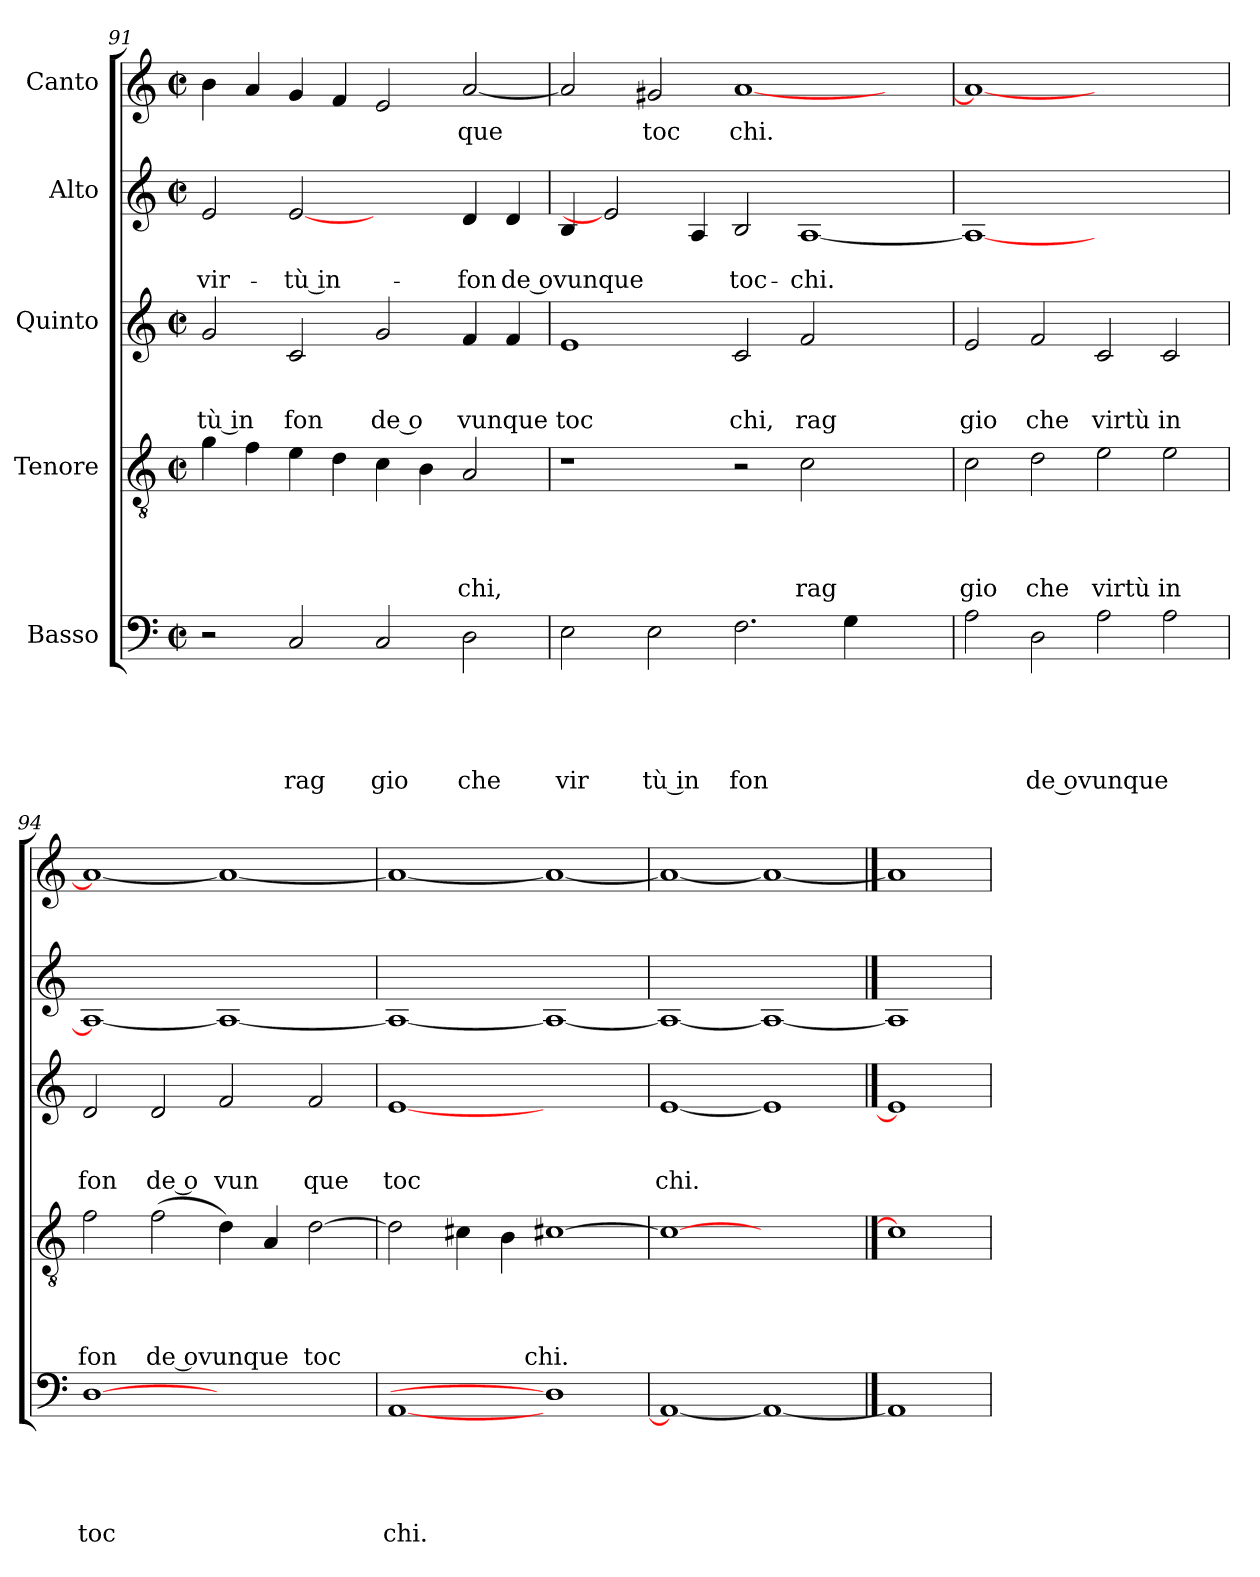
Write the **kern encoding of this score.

**kern	**text	**text	**text	**text	**text	**kern	**text	**text	**text	**text	**kern	**text	**text	**text	**kern	**text	**text	**kern	**text
*part5	*part5	*part5	*part5	*part5	*part5	*part4	*part4	*part4	*part4	*part4	*part3	*part3	*part3	*part3	*part2	*part2	*part2	*part1	*part1
*staff5	*staff5	*staff5	*staff5	*staff5	*staff5	*staff4	*staff4	*staff4	*staff4	*staff4	*staff3	*staff3	*staff3	*staff3	*staff2	*staff2	*staff2	*staff1	*staff1
*I"Basso	*	*	*	*	*	*I"Tenore	*	*	*	*	*I"Quinto	*	*	*	*I"Alto	*	*	*I"Canto	*
!!LO:LB:g=z
*clefF4	*	*	*	*	*	*clefGv2	*	*	*	*	*clefG2	*	*	*	*clefG2	*	*	*clefG2	*
*k[]	*	*	*	*	*	*k[]	*	*	*	*	*k[]	*	*	*	*k[]	*	*	*k[]	*
*C:	*	*	*	*	*	*C:	*	*	*	*	*C:	*	*	*	*C:	*	*	*C:	*
*M2/2	*	*	*	*	*	*M2/2	*	*	*	*	*M2/2	*	*	*	*M2/2	*	*	*M2/2	*
*met(c|)	*	*	*	*	*	*met(c|)	*	*	*	*	*met(c|)	*	*	*	*met(c|)	*	*	*met(c|)	*
=91	=91	=91	=91	=91	=91	=91	=91	=91	=91	=91	=91	=91	=91	=91	=91	=91	=91	=91	=91
!	!	!	!	!	!	!	!	!	!	!	!	!	!	!LO:LY:b:rj	!	!	!LO:LY:b	!	!
2r	.	.	.	.	.	4g\	.	.	.	.	2g/	.	.	-tù in	2e/	.	vir-	4b\	.
.	.	.	.	.	.	4f\	.	.	.	.	.	.	.	.	.	.	.	4a/	.
!	!	!	!	!	!LO:LY:b	!	!	!	!	!	!	!	!	!LO:LY:b	!	!	!LO:LY:b:rj	!	!
2C/	.	.	.	.	rag	4e\	.	.	.	.	2c/	.	.	fon	[2e	.	-tù in-	4g/	.
.	.	.	.	.	.	4d\	.	.	.	.	.	.	.	.	.	.	.	4f/	.
!	!	!	!	!	!LO:LY:b	!	!	!	!	!	!	!	!	!LO:LY:b:rj	!	!	!	!	!
2C/	.	.	.	.	gio	4c\	.	.	.	.	2g/	.	.	de o	2ryy	.	.	2e/	.
.	.	.	.	.	.	4B\	.	.	.	.	.	.	.	.	.	.	.	.	.
!	!	!	!	!	!LO:LY:b	!	!	!	!	!LO:LY:b	!	!	!	!LO:LY:b	!	!	!LO:LY:b	!	!LO:LY:b
2D\	.	.	.	.	che	2A/	.	.	.	-chi,	4f/	.	.	vunque	4d/	.	-fon	[<2a/	que
!	!	!	!	!	!	!	!	!	!	!	!	!	!	!	!	!	!LO:LY:b:rj	!	!
.	.	.	.	.	.	.	.	.	.	.	4f/	.	.	.	4d/	.	de ovunque	.	.
=92	=92	=92	=92	=92	=92	=92	=92	=92	=92	=92	=92	=92	=92	=92	=92	=92	=92	=92	=92
!	!	!	!	!	!LO:LY:b	!	!	!	!	!	!	!	!	!LO:LY:b	!	!	!	!	!
2E\	.	.	.	.	vir	1r	.	.	.	.	1e	.	.	toc	4B/	.	.	2a/]	.
.	.	.	.	.	.	.	.	.	.	.	.	.	.	.	2e]	.	.	.	.
!	!	!	!	!	!LO:LY:b:rj	!	!	!	!	!	!	!	!	!	!	!	!	!	!LO:LY:b
2E\	.	.	.	.	tù in	.	.	.	.	.	.	.	.	.	.	.	.	2g#/	toc
.	.	.	.	.	.	.	.	.	.	.	.	.	.	.	4A/	.	.	.	.
!	!	!	!	!	!LO:LY:b	!	!	!	!	!	!	!	!	!LO:LY:b	!	!	!LO:LY:b	!	!LO:LY:b
2.F\	.	.	.	.	fon	2r	.	.	.	.	2c/	.	.	chi,	2B/	.	toc-	[<1a	chi.
!	!	!	!	!	!	!	!	!	!	!LO:LY:b	!	!	!	!LO:LY:b	!	!	!LO:LY:b	!	!
.	.	.	.	.	.	2c\	.	.	.	rag	2f/	.	.	rag	[<1A	.	-chi.	.	.
4G\	.	.	.	.	.	.	.	.	.	.	.	.	.	.	.	.	.	.	.
2ryy	.	.	.	.	.	2ryy	.	.	.	.	2ryy	.	.	.	.	.	.	2ryy	.
=93	=93	=93	=93	=93	=93	=93	=93	=93	=93	=93	=93	=93	=93	=93	=93	=93	=93	=93	=93
!	!	!	!	!	!	!	!	!	!	!LO:LY:b	!	!	!	!LO:LY:b	!	!	!	!	!
2A\	.	.	.	.	.	2c\	.	.	.	gio	2e/	.	.	gio	1A_	.	.	1a_	.
!	!	!	!	!	!LO:LY:b:rj	!	!	!	!	!LO:LY:b	!	!	!	!LO:LY:b	!	!	!	!	!
2D\	.	.	.	.	de ovunque	2d\	.	.	.	che	2f/	.	.	che	.	.	.	.	.
!	!	!	!	!	!	!	!	!	!	!LO:LY:b	!	!	!	!LO:LY:b	!	!	!	!	!
2A\	.	.	.	.	.	2e\	.	.	.	virtù	2c/	.	.	virtù	1ryy	.	.	1ryy	.
!	!	!	!	!	!	!	!	!	!	!LO:LY:b	!	!	!	!LO:LY:b	!	!	!	!	!
2A\	.	.	.	.	.	2e\	.	.	.	in	2c/	.	.	in	.	.	.	.	.
=94	=94	=94	=94	=94	=94	=94	=94	=94	=94	=94	=94	=94	=94	=94	=94	=94	=94	=94	=94
!	!	!	!	!	!LO:LY:b	!	!	!	!	!LO:LY:b	!	!	!	!LO:LY:b	!	!	!	!	!
[1D	.	.	.	.	toc	2f\	.	.	.	fon	2d/	.	.	fon	1A_	.	.	1a_	.
!	!	!	!	!	!	!	!	!	!	!LO:LY:b:rj	!	!	!	!LO:LY:b:rj	!	!	!	!	!
.	.	.	.	.	.	(<2f\	.	.	.	de ovunque	2d/	.	.	de o	.	.	.	.	.
!	!	!	!	!	!	!	!	!	!	!	!	!	!	!LO:LY:b	!	!	!	!	!
1ryy	.	.	.	.	.	4d\)	.	.	.	.	2f/	.	.	vun	1A_	.	.	1a_	.
.	.	.	.	.	.	4A/	.	.	.	.	.	.	.	.	.	.	.	.	.
!	!	!	!	!	!	!	!	!	!	!LO:LY:b	!	!	!	!LO:LY:b	!	!	!	!	!
.	.	.	.	.	.	[>2d\	.	.	.	toc	2f/	.	.	que	.	.	.	.	.
=95	=95	=95	=95	=95	=95	=95	=95	=95	=95	=95	=95	=95	=95	=95	=95	=95	=95	=95	=95
!	!	!	!	!	!LO:LY:b	!	!	!	!	!	!	!	!	!LO:LY:b	!	!	!	!	!
[<1AA	.	.	.	.	chi.	2d\]	.	.	.	.	[1e	.	.	toc	1A_	.	.	1a_	.
.	.	.	.	.	.	4c#\	.	.	.	.	.	.	.	.	.	.	.	.	.
.	.	.	.	.	.	4B\	.	.	.	.	.	.	.	.	.	.	.	.	.
!	!	!	!	!	!	!	!	!	!	!LO:LY:b	!	!	!	!	!	!	!	!	!
1D]	.	.	.	.	.	[>1c#X	.	.	.	chi.	1ryy	.	.	.	1A_	.	.	1a_	.
=96	=96	=96	=96	=96	=96	=96	=96	=96	=96	=96	=96	=96	=96	=96	=96	=96	=96	=96	=96
!	!	!	!	!	!	!	!	!	!	!	!	!	!	!LO:LY:b	!	!	!	!	!
1AA_	.	.	.	.	.	1c#_	.	.	.	.	[1e	.	.	chi.	1A_	.	.	1a_	.
1AA_	.	.	.	.	.	1ryy	.	.	.	.	1e]	.	.	.	1A_	.	.	1a_	.
==97	==97	==97	==97	==97	==97	==97	==97	==97	==97	==97	==97	==97	==97	==97	==97	==97	==97	==97	==97
1AA]	.	.	.	.	.	1c#]	.	.	.	.	1e]	.	.	.	1A]	.	.	1a]	.
=	=	=	=	=	=	=	=	=	=	=	=	=	=	=	=	=	=	=	=
*-	*-	*-	*-	*-	*-	*-	*-	*-	*-	*-	*-	*-	*-	*-	*-	*-	*-	*-	*-
